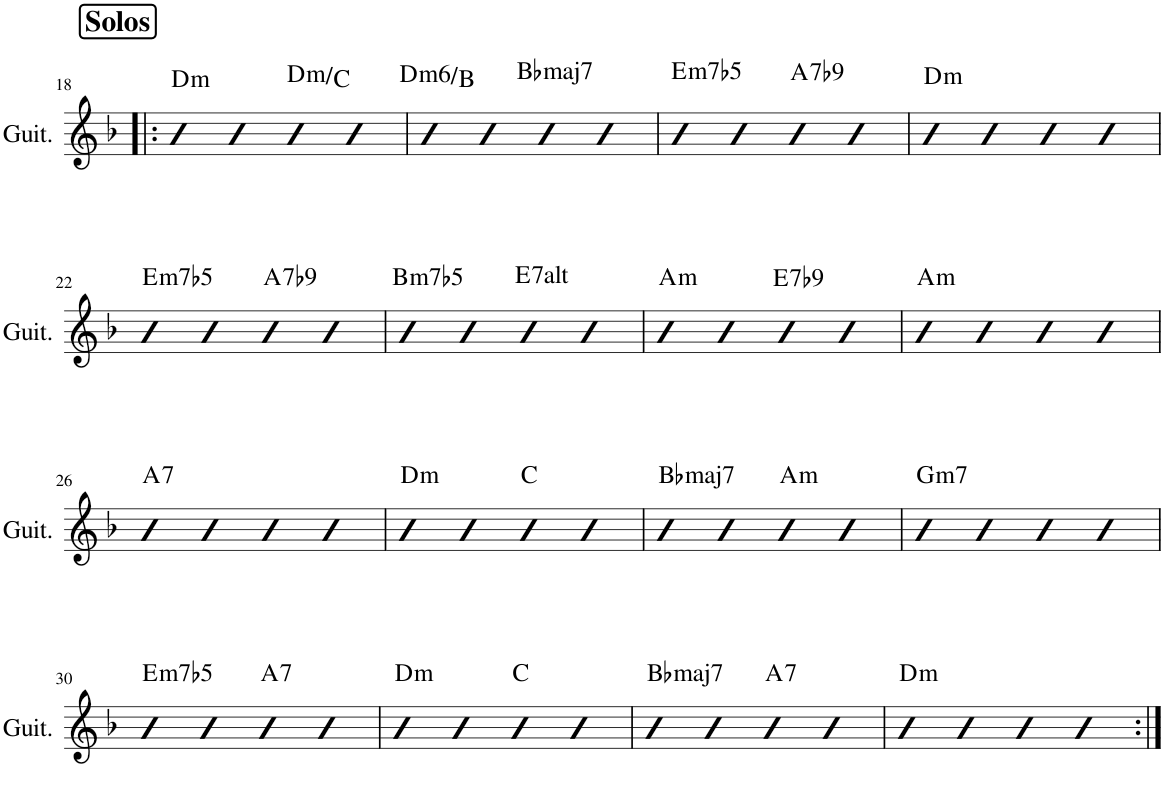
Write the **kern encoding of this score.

**kern	**harte
*part1	*part1
*staff1	*
*I"Classical Guitar	*
*I'Guit.	*
!!LO:PB:g=z
*clefG2	*
*Trd7c12	*
*k[b-]	*
*M4/4	*
!!LO:REH:place=s1:a:B:cj:fs=14:t=Solos
=18!|:	=18!|:
!	!LO:H:kt=m
4b-	D:min
4b-	.
!	!LO:H:kt=m
4b-	D:min/b7
4b-	.
=19	=19
*^	*
!	!	!LO:H:kt=m6
4ryy	4b-	D:min6/6
4ryy	4b-	.
!	!	!LO:H:kt=maj7
2ryy	4b-	Bb:maj7
.	4b-	.
=20	=20	=20
!	!	!LO:H:kt=m7b5
4ryy	4b-	E:hdim7
4ryy	4b-	.
!	!	!LO:H:kt=7
2ryy	4b-	A:7(b9)
.	4b-	.
=21	=21	=21
!	!	!LO:H:kt=m
4ryy	4b-	D:min
4ryy	4b-	.
2ryy	4b-	.
.	4b-	.
!!LO:LB:g=z	!!
=22	=22	=22
!	!	!LO:H:kt=m7b5
4ryy	4b-	E:hdim7
4ryy	4b-	.
!	!	!LO:H:kt=7
2ryy	4b-	A:7(b9)
.	4b-	.
=23	=23	=23
!	!	!LO:H:kt=m7b5
4ryy	4b-	B:hdim7
4ryy	4b-	.
!	!	!LO:H:kt=7
2ryy	4b-	E:(3,b5,#5,b7,b9,#9)
.	4b-	.
=24	=24	=24
!	!	!LO:H:kt=m
4ryy	4b-	A:min
4ryy	4b-	.
!	!	!LO:H:kt=7
2ryy	4b-	E:7(b9)
.	4b-	.
=25	=25	=25
!	!	!LO:H:kt=m
4ryy	4b-	A:min
4ryy	4b-	.
2ryy	4b-	.
.	4b-	.
!!LO:LB:g=z	!!
=26	=26	=26
!	!	!LO:H:kt=7
*v	*v	*
4b-	A:7
4b-	.
4b-	.
4b-	.
=27	=27
!	!LO:H:kt=m
4b-	D:min
4b-	.
4b-	C:maj
4b-	.
=28	=28
!	!LO:H:kt=maj7
4b-	Bb:maj7
4b-	.
!	!LO:H:kt=m
4b-	A:min
4b-	.
=29	=29
!	!LO:H:kt=m7
4b-	G:min7
4b-	.
4b-	.
4b-	.
!!LO:LB:g=z
=30	=30
!	!LO:H:kt=m7b5
4b-	E:hdim7
4b-	.
!	!LO:H:kt=7
4b-	A:7
4b-	.
=31	=31
!	!LO:H:kt=m
4b-	D:min
4b-	.
4b-	C:maj
4b-	.
=32	=32
!	!LO:H:kt=maj7
4b-	Bb:maj7
4b-	.
!	!LO:H:kt=7
4b-	A:7
4b-	.
=33	=33
!	!LO:H:kt=m
4b-	D:min
4b-	.
4b-	.
4b-	.
=:|!	=:|!
*-	*-
